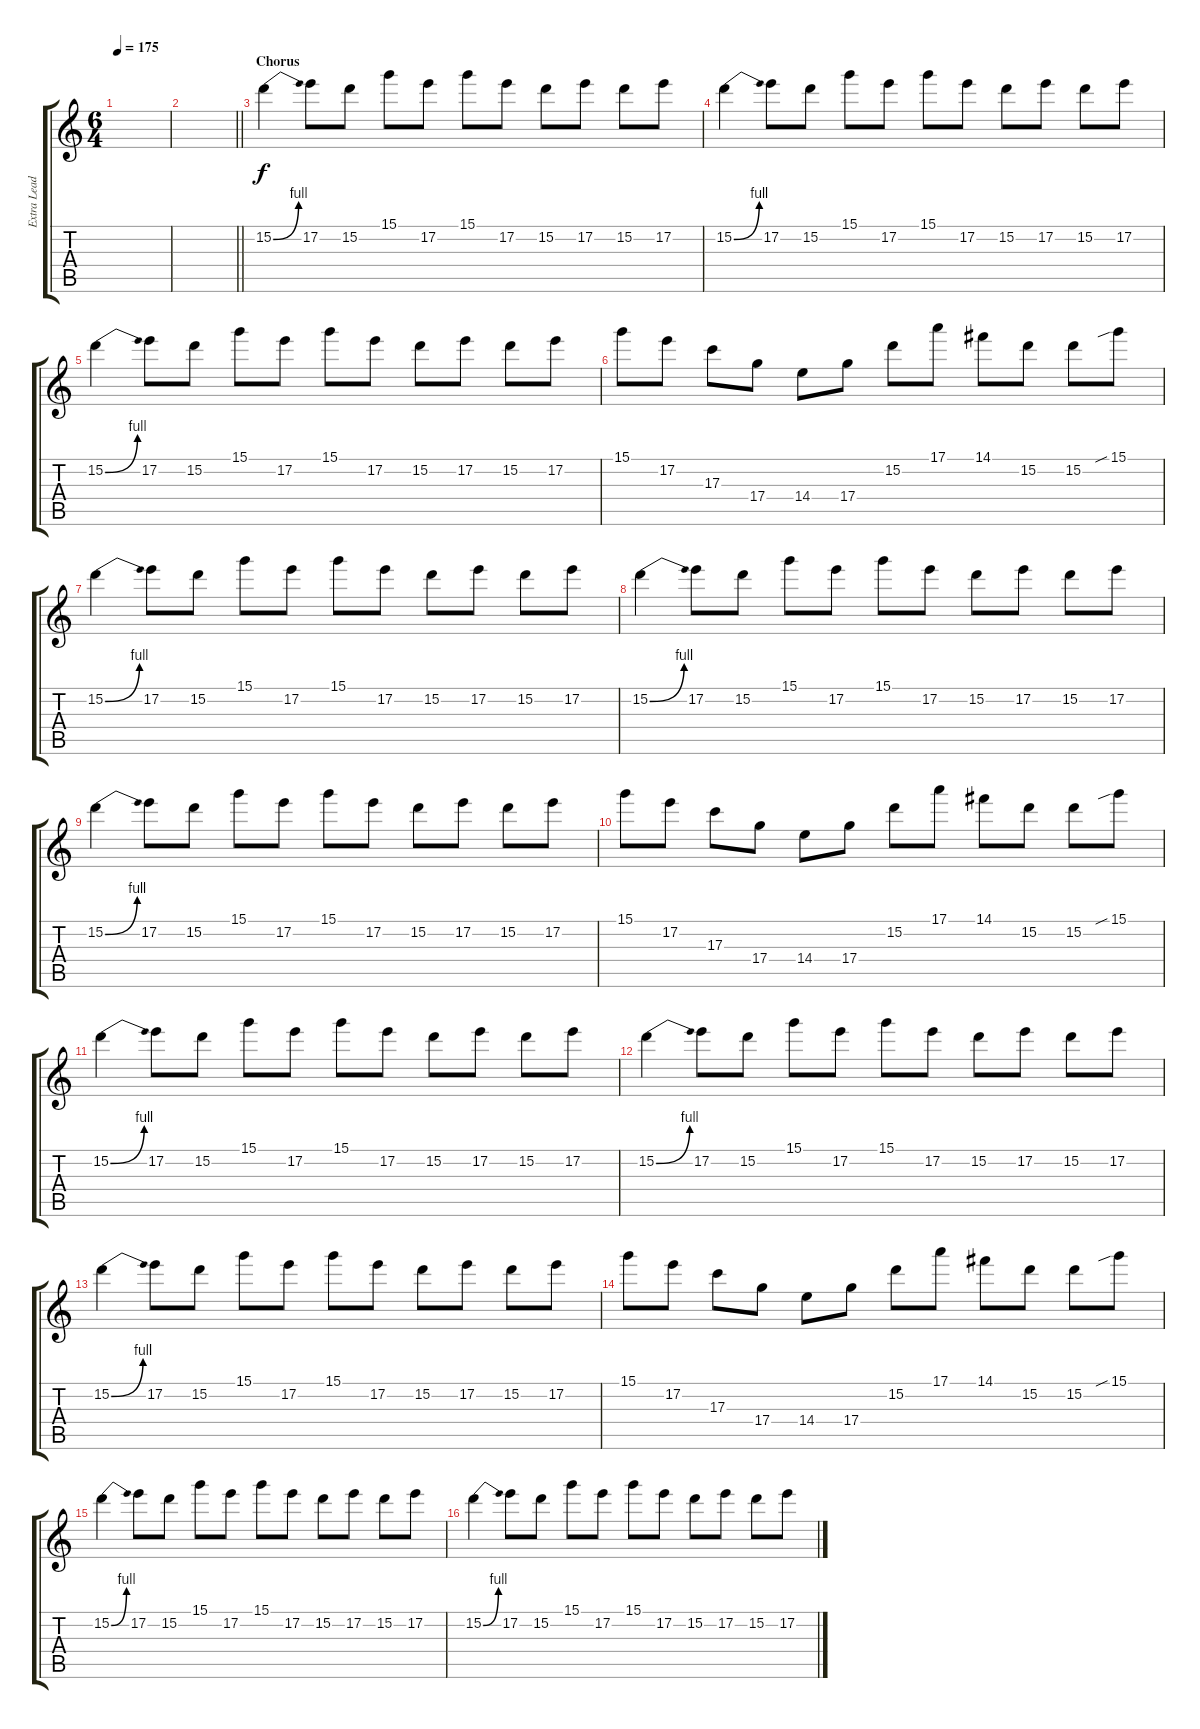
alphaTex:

\track ("Extra Lead Guitar" "Extra Lead") {instrument overdrivenguitar}
\staff {score tabs}
\tuning (E4 B3 G3 D3 A2 E2) {hide}
\ts (6 4)
\tempo 175
\clef g2
\ks c
|
\barLineRight lightlight
|
\section ("" "Chorus")
15.2{be (bend 0 0 60 4)}.4 17.2.8 15.2.8 15.1.8 17.2.8 15.1.8 17.2.8 15.2.8 17.2.8 15.2.8 17.2.8 |
15.2{be (bend 0 0 60 4)}.4 17.2.8 15.2.8 15.1.8 17.2.8 15.1.8 17.2.8 15.2.8 17.2.8 15.2.8 17.2.8 |
15.2{be (bend 0 0 60 4)}.4 17.2.8 15.2.8 15.1.8 17.2.8 15.1.8 17.2.8 15.2.8 17.2.8 15.2.8 17.2.8 |
15.1.8 17.2.8 17.3.8 17.4.8 14.4.8 17.4.8 15.2.8 17.1.8 14.1.8 15.2.8 15.2.8 15.1{sib}.8 |
15.2{be (bend 0 0 60 4)}.4 17.2.8 15.2.8 15.1.8 17.2.8 15.1.8 17.2.8 15.2.8 17.2.8 15.2.8 17.2.8 |
15.2{be (bend 0 0 60 4)}.4 17.2.8 15.2.8 15.1.8 17.2.8 15.1.8 17.2.8 15.2.8 17.2.8 15.2.8 17.2.8 |
15.2{be (bend 0 0 60 4)}.4 17.2.8 15.2.8 15.1.8 17.2.8 15.1.8 17.2.8 15.2.8 17.2.8 15.2.8 17.2.8 |
15.1.8 17.2.8 17.3.8 17.4.8 14.4.8 17.4.8 15.2.8 17.1.8 14.1.8 15.2.8 15.2.8 15.1{sib}.8 |
15.2{be (bend 0 0 60 4)}.4 17.2.8 15.2.8 15.1.8 17.2.8 15.1.8 17.2.8 15.2.8 17.2.8 15.2.8 17.2.8 |
15.2{be (bend 0 0 60 4)}.4 17.2.8 15.2.8 15.1.8 17.2.8 15.1.8 17.2.8 15.2.8 17.2.8 15.2.8 17.2.8 |
15.2{be (bend 0 0 60 4)}.4 17.2.8 15.2.8 15.1.8 17.2.8 15.1.8 17.2.8 15.2.8 17.2.8 15.2.8 17.2.8 |
15.1.8 17.2.8 17.3.8 17.4.8 14.4.8 17.4.8 15.2.8 17.1.8 14.1.8 15.2.8 15.2.8 15.1{sib}.8 |
15.2{be (bend 0 0 60 4)}.4 17.2.8 15.2.8 15.1.8 17.2.8 15.1.8 17.2.8 15.2.8 17.2.8 15.2.8 17.2.8 |
15.2{be (bend 0 0 60 4)}.4 17.2.8 15.2.8 15.1.8 17.2.8 15.1.8 17.2.8 15.2.8 17.2.8 15.2.8 17.2.8
